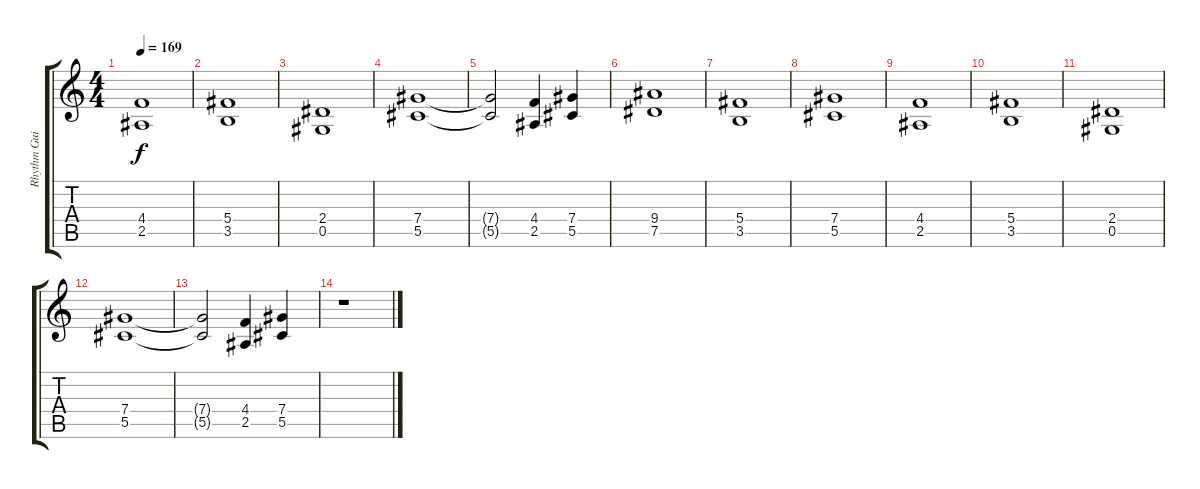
\track ("Rhythm Guitar" "Rhythm Gui") {instrument distortionguitar}
\staff {score tabs}
\tuning (Eb4 Bb3 Gb3 Db3 Ab2 Eb2) {hide}
\ts (4 4)
\tempo 169
\clef g2
\ks c
(4.4 2.5).1{dy f} |
(5.4 3.5).1 |
(2.4 0.5).1 |
(7.4 5.5).1 |
(7.4{t} 5.5{t}).2 (4.4 2.5).4 (7.4 5.5).4 |
(9.4 7.5).1 |
(5.4 3.5).1 |
(7.4 5.5).1 |
(4.4 2.5).1 |
(5.4 3.5).1 |
(2.4 0.5).1 |
(7.4 5.5).1 |
(7.4{t} 5.5{t}).2 (4.4 2.5).4 (7.4 5.5).4 |
r.1
